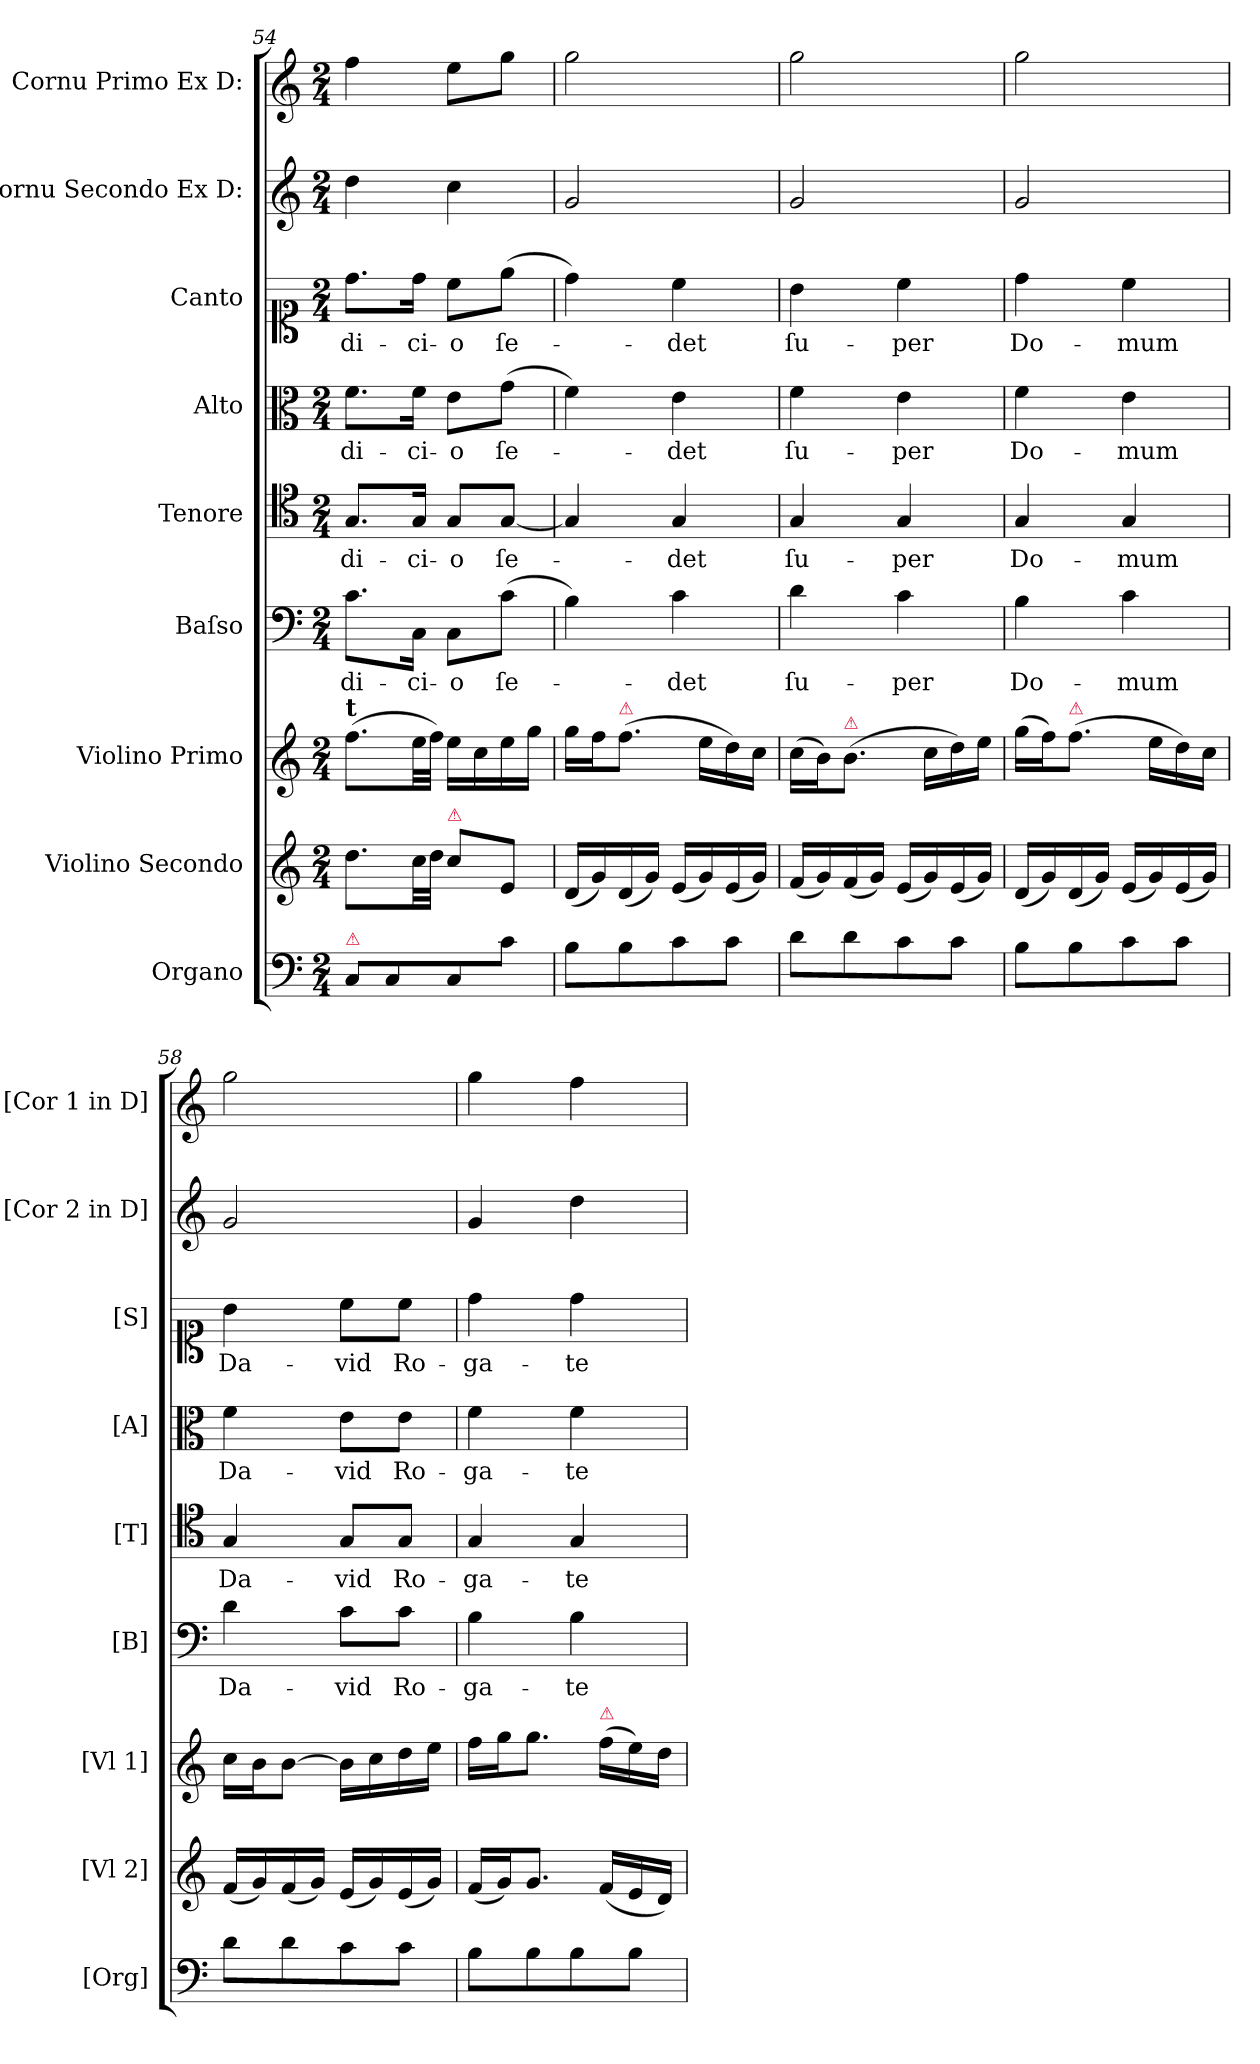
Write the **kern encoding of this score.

**kern	**kern	**kern	**kern	**text	**kern	**text	**kern	**text	**kern	**text	**kern	**kern
*part9	*part8	*part7	*part6	*part6	*part5	*part5	*part4	*part4	*part3	*part3	*part2	*part1
*staff9	*staff8	*staff7	*staff6	*staff6	*staff5	*staff5	*staff4	*staff4	*staff3	*staff3	*staff2	*staff1
*I"Organo	*I"Violino Secondo	*I"Violino Primo	*I"Baſso	*	*I"Tenore	*	*I"Alto	*	*I"Canto	*	*I"Cornu Secondo Ex D:	*I"Cornu Primo Ex D:
*I'[Org]	*I'[Vl 2]	*I'[Vl 1]	*I'[B]	*	*I'[T]	*	*I'[A]	*	*I'[S]	*	*I'[Cor 2 in D]	*I'[Cor 1 in D]
*clefF4	*clefG2	*clefG2	*clefF4	*	*clefC4	*	*clefC3	*	*clefC1	*	*clefG2	*clefG2
*k[]	*k[]	*k[]	*k[]	*	*k[]	*	*k[]	*	*k[]	*	*k[]	*k[]
*C:	*C:	*C:	*C:	*	*C:	*	*C:	*	*C:	*	*C:	*C:
*M2/4	*M2/4	*M2/4	*M2/4	*	*M2/4	*	*M2/4	*	*M2/4	*	*M2/4	*M2/4
=54	=54	=54	=54	=54	=54	=54	=54	=54	=54	=54	=54	=54
!	!	!LO:TX:a:B:t=t	!	!	!	!	!	!	!	!	!	!
!LO:TX:a:color=crimson:t=⚠	!	!	!	!	!	!	!	!	!	!	!	!
8C/L	8.dd\L	(>8.ff\L	8.c\L	-di-	8.G/L	-di-	8.f\L	-di-	8.dd\L	-di-	4dd\	4ff\
8C/	.	.	.	.	.	.	.	.	.	.	.	.
.	32cc\LL	32ee\LL	16C\Jk	-ci-	16G/Jk	-ci-	16f\Jk	-ci-	16dd\Jk	-ci-	.	.
.	32dd\JJJ	32ff\JJJ)	.	.	.	.	.	.	.	.	.	.
!	!LO:TX:a:color=crimson:t=⚠	!	!	!	!	!	!	!	!	!	!	!
8C/	8cc\L	16ee\LL	8C\L	-o	8G/L	-o	8e\L	-o	8cc\L	-o	4cc\	8ee\L
.	.	16cc\	.	.	.	.	.	.	.	.	.	.
8c\J	8e/J	16ee\	(<8c\J	ſe-	[8G/J	ſe-	(<8g\J	ſe-	(<8ee\J	ſe-	.	8gg\J
.	.	16gg\JJ	.	.	.	.	.	.	.	.	.	.
=55	=55	=55	=55	=55	=55	=55	=55	=55	=55	=55	=55	=55
8B\L	(<16d/LL	16gg\LL	4B\)	.	4G/]	.	4f\)	.	4dd\)	.	2g/	2gg\
.	16g/)	16ff\J	.	.	.	.	.	.	.	.	.	.
!	!	!LO:TX:a:color=crimson:t=⚠	!	!	!	!	!	!	!	!	!	!
8B\	(<16d/	(>8.ff\J	.	.	.	.	.	.	.	.	.	.
.	16g/JJ)	.	.	.	.	.	.	.	.	.	.	.
8c\	(<16e/LL	.	4c\	-det	4G/	-det	4e\	-det	4cc\	-det	.	.
.	16g/)	16ee\LL	.	.	.	.	.	.	.	.	.	.
8c\J	(<16e/	16dd\)	.	.	.	.	.	.	.	.	.	.
.	16g/JJ)	16cc\JJ	.	.	.	.	.	.	.	.	.	.
=56	=56	=56	=56	=56	=56	=56	=56	=56	=56	=56	=56	=56
8d\L	(<16f/LL	(>16cc\LL	4d\	ſu-	4G/	ſu-	4f\	ſu-	4b\	ſu-	2g/	2gg\
.	16g/)	16b\J)	.	.	.	.	.	.	.	.	.	.
!	!	!LO:TX:a:color=crimson:t=⚠	!	!	!	!	!	!	!	!	!	!
8d\	(<16f/	(>8.b\J	.	.	.	.	.	.	.	.	.	.
.	16g/JJ)	.	.	.	.	.	.	.	.	.	.	.
8c\	(<16e/LL	.	4c\	-per	4G/	-per	4e\	-per	4cc\	-per	.	.
.	16g/)	16cc\LL	.	.	.	.	.	.	.	.	.	.
8c\J	(<16e/	16dd\)	.	.	.	.	.	.	.	.	.	.
.	16g/JJ)	16ee\JJ	.	.	.	.	.	.	.	.	.	.
=57	=57	=57	=57	=57	=57	=57	=57	=57	=57	=57	=57	=57
8B\L	(<16d/LL	(>16gg\LL	4B\	Do-	4G/	Do-	4f\	Do-	4dd\	Do-	2g/	2gg\
.	16g/)	16ff\J)	.	.	.	.	.	.	.	.	.	.
!	!	!LO:TX:a:color=crimson:t=⚠	!	!	!	!	!	!	!	!	!	!
8B\	(<16d/	(>8.ff\J	.	.	.	.	.	.	.	.	.	.
.	16g/JJ)	.	.	.	.	.	.	.	.	.	.	.
8c\	(<16e/LL	.	4c\	-mum	4G/	-mum	4e\	-mum	4cc\	-mum	.	.
.	16g/)	16ee\LL	.	.	.	.	.	.	.	.	.	.
8c\J	(<16e/	16dd\)	.	.	.	.	.	.	.	.	.	.
.	16g/JJ)	16cc\JJ	.	.	.	.	.	.	.	.	.	.
=58	=58	=58	=58	=58	=58	=58	=58	=58	=58	=58	=58	=58
8d\L	(<16f/LL	16cc\LL	4d\	Da-	4G/	Da-	4f\	Da-	4b\	Da-	2g/	2gg\
.	16g/)	16b\J	.	.	.	.	.	.	.	.	.	.
8d\	(<16f/	[8b\J	.	.	.	.	.	.	.	.	.	.
.	16g/JJ)	.	.	.	.	.	.	.	.	.	.	.
8c\	(<16e/LL	16b\LL]	8c\L	-vid	8G/L	-vid	8e\L	-vid	8cc\L	-vid	.	.
.	16g/)	16cc\	.	.	.	.	.	.	.	.	.	.
8c\J	(<16e/	16dd\	8c\J	Ro-	8G/J	Ro-	8e\J	Ro-	8cc\J	Ro-	.	.
.	16g/JJ)	16ee\JJ	.	.	.	.	.	.	.	.	.	.
=59	=59	=59	=59	=59	=59	=59	=59	=59	=59	=59	=59	=59
8B\L	(<16f/LL	16ff\LL	4B\	-ga-	4G/	-ga-	4f\	-ga-	4dd\	-ga-	4g/	4gg\
.	16g/J)	16gg\J	.	.	.	.	.	.	.	.	.	.
8B\	8.g/J	8.gg\J	.	.	.	.	.	.	.	.	.	.
8B\	.	.	4B\	-te	4G/	-te	4f\	-te	4dd\	-te	4dd\	4ff\
!	!	!LO:TX:a:color=crimson:t=⚠	!	!	!	!	!	!	!	!	!	!
.	(<16f/LL	(>16ff\LL	.	.	.	.	.	.	.	.	.	.
8B\J	16e/	16ee\)	.	.	.	.	.	.	.	.	.	.
.	16d/JJ)	16dd\JJ	.	.	.	.	.	.	.	.	.	.
=	=	=	=	=	=	=	=	=	=	=	=	=
*-	*-	*-	*-	*-	*-	*-	*-	*-	*-	*-	*-	*-
